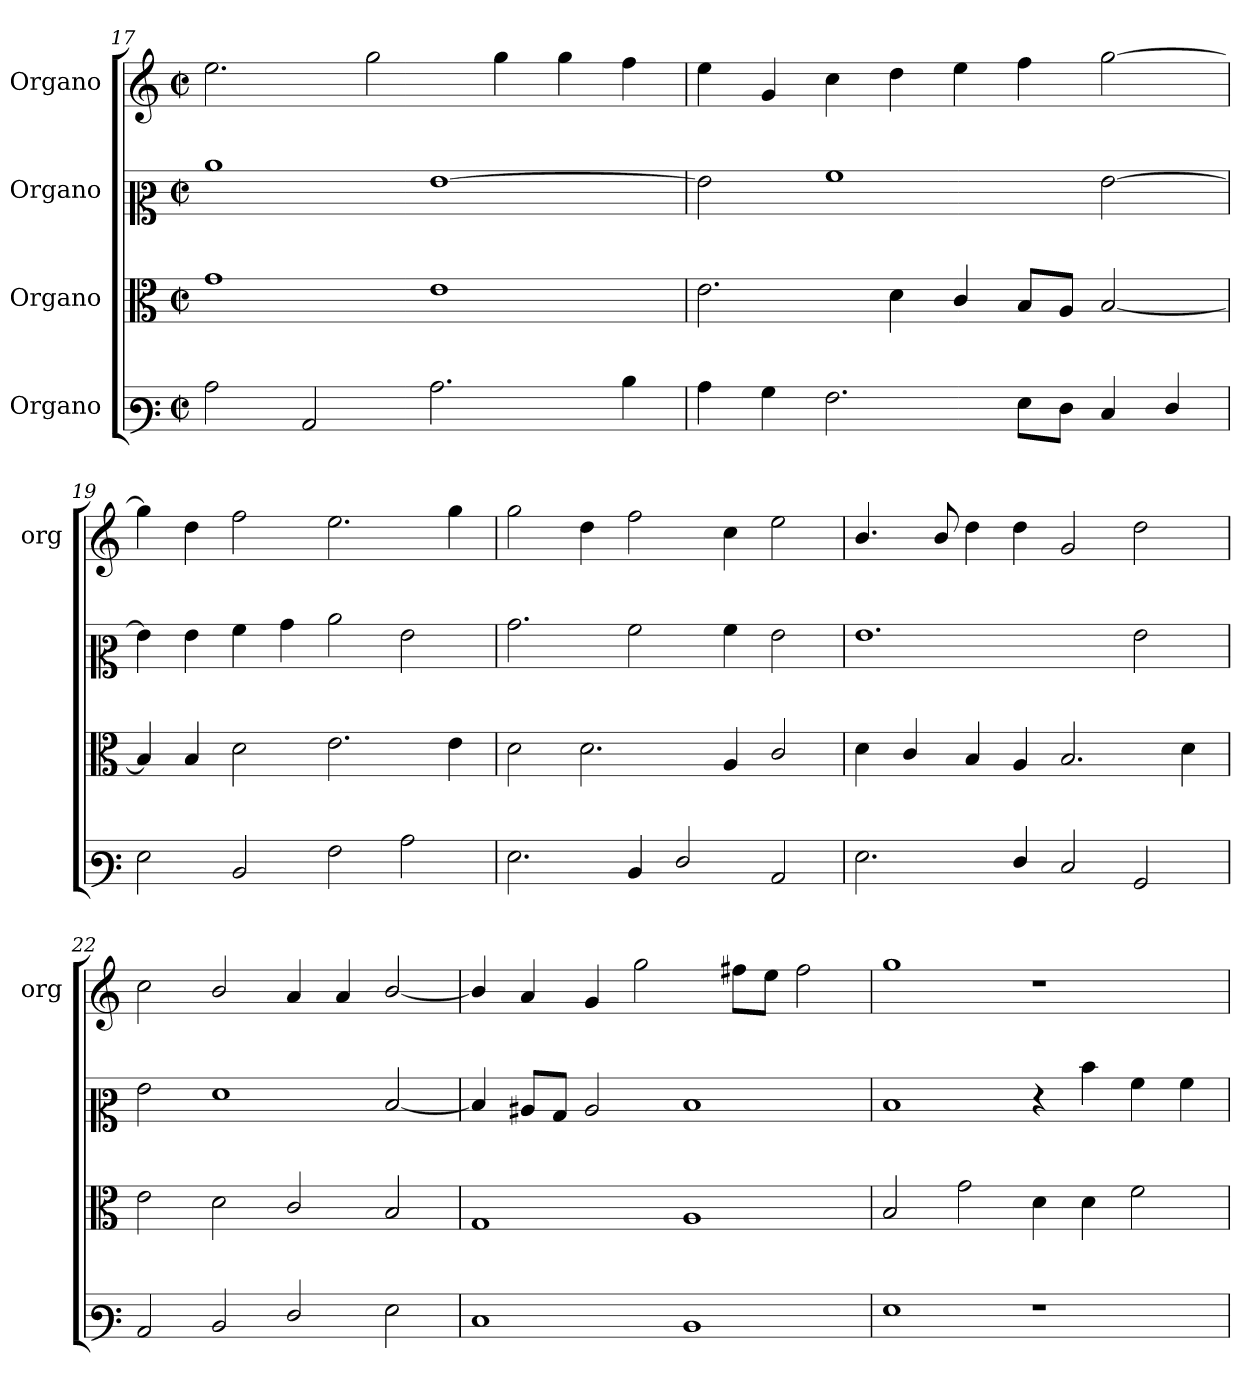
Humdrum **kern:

**kern	**kern	**kern	**kern
*part4	*part3	*part2	*part1
*staff4	*staff3	*staff2	*staff1
*I"Organo	*I"Organo	*I"Organo	*I"Organo
*	*	*	*I'org
*clefF3	*clefC3	*clefC2	*clefG2
*k[]	*k[]	*k[]	*k[]
*C:	*C:	*C:	*C:
*M2/1	*M2/1	*M2/1	*M2/1
*met(c|)	*met(c|)	*met(c|)	*met(c|)
=17	=17	=17	=17
2c\	1g\	1cc\	2.ee\
2C/	.	.	.
.	.	.	2gg\
2.c\	1e\	[1g\	.
.	.	.	4gg\
.	.	.	4gg\
4d\	.	.	4ff\
=18	=18	=18	=18
4c\	2.e\	2g\]	4ee\
4B\	.	.	4g/
2.A\	.	1a\	4cc\
.	4d\	.	4dd\
.	4c/	.	4ee\
8G\L	8B/L	.	4ff\
8F\J	8A/J	.	.
4E/	[2B/	[2g\	[2gg\
4F/	.	.	.
=19	=19	=19	=19
2G\	4B/]	4g\]	4gg\]
.	4B/	4g\	4dd\
2D/	2d\	4a\	2ff\
.	.	4b\	.
2A\	2.e\	2cc\	2.ee\
2c\	.	2g\	.
.	4e\	.	4gg\
=20	=20	=20	=20
2.G\	2d\	2.b\	2gg\
.	2.d\	.	4dd\
4D/	.	2a\	2ff\
2F/	.	.	.
.	4A/	4a\	4cc\
2C/	2c/	2g\	2ee\
=21	=21	=21	=21
2.G\	4d\	1.g\	4.b/
.	4c/	.	.
.	.	.	8b/
.	4B/	.	4dd\
4F/	4A/	.	4dd\
2E/	2.B/	.	2g/
2BB/	.	2g\	2dd\
.	4d\	.	.
=22	=22	=22	=22
2C/	2e\	2g\	2cc\
2D/	2d\	1f\	2b/
2F/	2c/	.	4a/
.	.	.	4a/
2G\	2B/	[2d/	[2b/
=23	=23	=23	=23
1E/	1G/	4d/]	4b/]
.	.	8c#X/L	4a/
.	.	8B/J	.
.	.	2c#/	4g/
.	.	.	2gg\
1D/	1A/	1d/	.
.	.	.	8ff#X\L
.	.	.	8ee\J
.	.	.	2ff#\
=24	=24	=24	=24
1G\	2B/	1d/	1gg\
.	2g\	.	.
1r	4d\	4r	1r
.	4d\	4dd\	.
.	2f\	4a\	.
.	.	4a\	.
=	=	=	=
*-	*-	*-	*-
